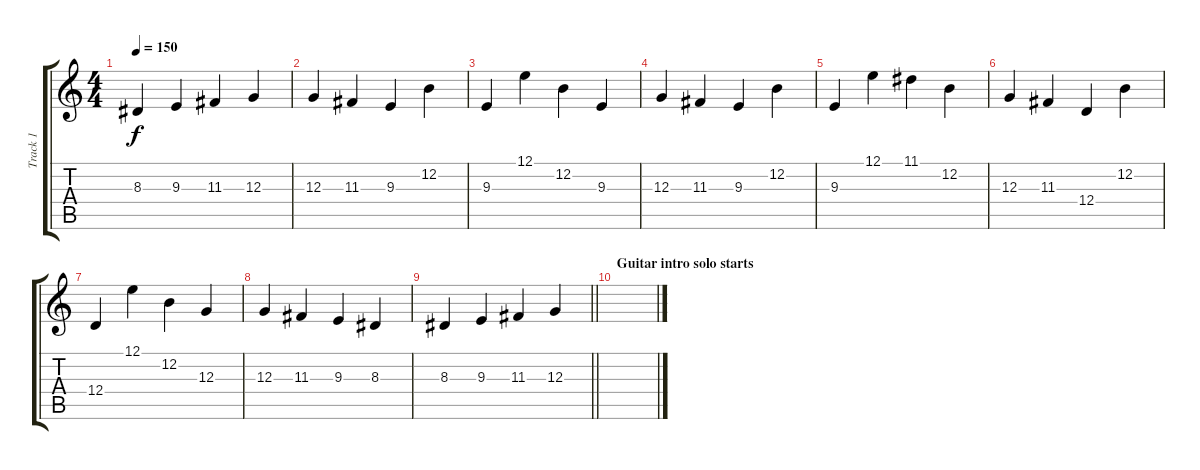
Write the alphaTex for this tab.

\track ("Track 1" "Track 1") {instrument brightacousticpiano}
\staff {score tabs}
\tuning (E4 B3 G3 D3 A2 E2) {hide}
\ts (4 4)
\tempo 150
\clef g2
\ks c
8.3.4{dy f} 9.3.4 11.3.4 12.3.4 |
12.3.4 11.3.4 9.3.4 12.2.4 |
9.3.4 12.1.4 12.2.4 9.3.4 |
12.3.4 11.3.4 9.3.4 12.2.4 |
9.3.4 12.1.4 11.1.4 12.2.4 |
12.3.4 11.3.4 12.4.4 12.2.4 |
12.4.4 12.1.4 12.2.4 12.3.4 |
12.3.4 11.3.4 9.3.4 8.3.4 |
\barLineRight lightlight
8.3.4 9.3.4 11.3.4 12.3.4 |
\section ("" "Guitar intro solo starts")
